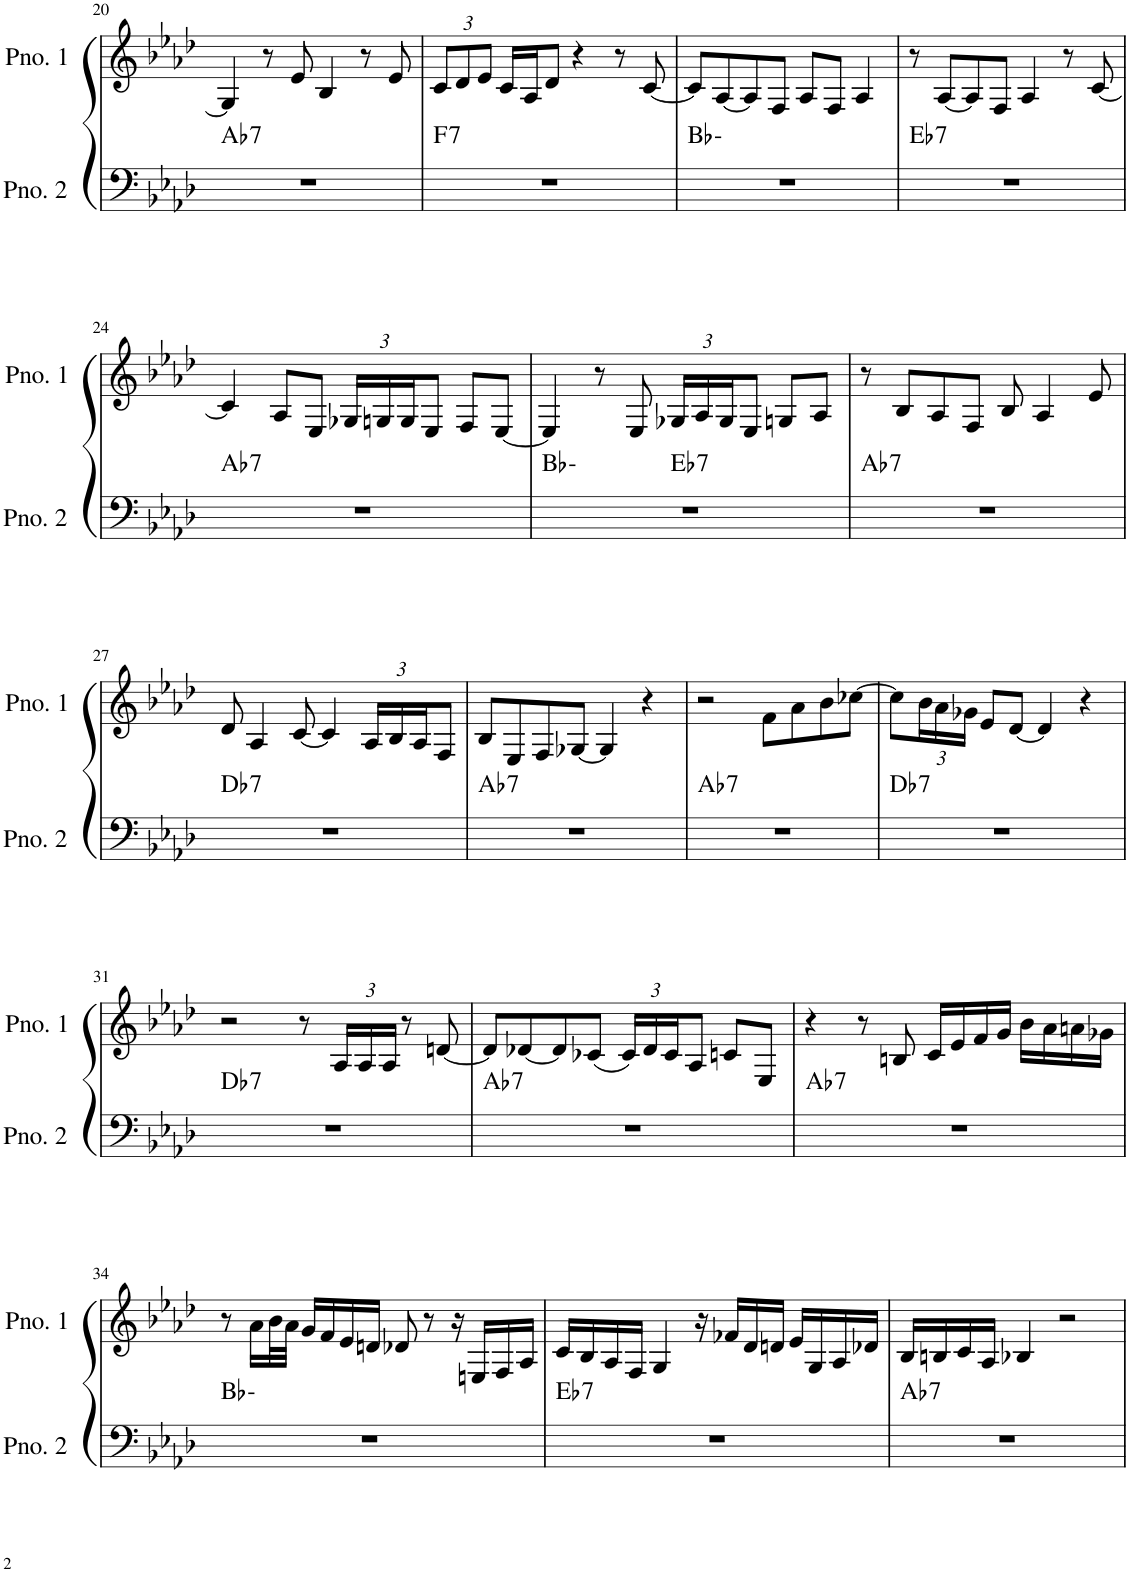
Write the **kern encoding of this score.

**kern	**harte	**kern
*part2	*part2	*part1
*staff2	*	*staff1
*I"ピアノ 2	*	*I"ピアノ 1
!!LO:PB:g=z
*clefF4	*	*clefG2
*k[b-e-a-d-]	*	*k[b-e-a-d-]
*M4/4	*	*M4/4
=20	=20	=20
!	!LO:H:kt=7	!
1r	Ab:7	4G/]
.	.	8r
.	.	8e-/
.	.	4B-/
.	.	8r
.	.	8e-/
=21	=21	=21
*	*	*Xbrackettup
!	!LO:H:kt=7	!
1r	F:7	12c/L
.	.	12d-/
.	.	12e-/J
.	.	16c/LL
.	.	16A-/J
.	.	8d-/J
.	.	4r
.	.	8r
.	.	[8c/
=22	=22	=22
1r	Bb:min	8c/L]
.	.	[8A-/
.	.	8A-/]
.	.	8F/J
.	.	8A-/L
.	.	8F/J
.	.	4A-/
=23	=23	=23
!	!LO:H:kt=7	!
1r	Eb:7	8r
.	.	[8A-/L
.	.	8A-/]
.	.	8F/J
.	.	4A-/
.	.	8r
.	.	[8c/
!!LO:LB:g=z
=24	=24	=24
!	!LO:H:kt=7	!
1r	Ab:7	4c/]
.	.	8A-/L
.	.	8E-/J
.	.	24G-X/LL
.	.	24Gn/
.	.	24G/J
.	.	8E-/J
.	.	8F/L
.	.	[8E-/J
=25	=25	=25
*^	*	*
1r	2ryy	Bb:min	4E-/]
.	.	.	8r
.	.	.	8E-/
!	!	!LO:H:kt=7	!
.	2ryy	Eb:7	24G-X/LL
.	.	.	24A-/
.	.	.	24G-/J
.	.	.	8E-/J
.	.	.	8Gn/L
.	.	.	8A-/J
=26	=26	=26	=26
!	!	!LO:H:kt=7	!
*v	*v	*	*
1r	Ab:7	8r
.	.	8B-/L
.	.	8A-/
.	.	8F/J
.	.	8B-/
.	.	4A-/
.	.	8e-/
!!LO:LB:g=z
=27	=27	=27
!	!LO:H:kt=7	!
1r	Db:7	8d-/
.	.	4A-/
.	.	[8c/
.	.	4c/]
.	.	24A-/LL
.	.	24B-/
.	.	24A-/J
.	.	8F/J
=28	=28	=28
!	!LO:H:kt=7	!
1r	Ab:7	8B-/L
.	.	8E-/
.	.	8F/
.	.	[8G-X/J
.	.	4G-/]
.	.	4r
=29	=29	=29
!	!LO:H:kt=7	!
1r	Ab:7	2r
.	.	8f\L
.	.	8a-\
.	.	8b-\
.	.	[8cc-X\J
=30	=30	=30
!	!LO:H:kt=7	!
1r	Db:7	8cc-\L]
.	.	24b-\L
.	.	24a-\
.	.	24g-X\JJ
.	.	8e-/L
.	.	[8d-/J
.	.	4d-/]
.	.	4r
!!LO:LB:g=z
=31	=31	=31
!	!LO:H:kt=7	!
1r	Db:7	2r
.	.	8r
.	.	24A-/LL
.	.	24A-/
.	.	24A-/JJ
.	.	8r
.	.	[8dn/
=32	=32	=32
!	!LO:H:kt=7	!
1r	Ab:7	8d/L]
.	.	[8d-X/
.	.	8d-/]
.	.	(8c-X/J
.	.	24c-/LL)
.	.	24d-/
.	.	24c-/J
.	.	8A-/J
.	.	8cn/L
.	.	8E-/J
=33	=33	=33
!	!LO:H:kt=7	!
1r	Ab:7	4r
.	.	8r
.	.	8Bn/
.	.	16c/LL
.	.	16e-/
.	.	16f/
.	.	16g/JJ
.	.	16b-\LL
.	.	16a-\
.	.	16an\
.	.	16g-X\JJ
!!LO:LB:g=z
=34	=34	=34
1r	Bb:min	8r
.	.	16a-\LL
.	.	32b-\L
.	.	32a-\JJJ
.	.	16g/LL
.	.	16f/
.	.	16e-/
.	.	16dn/JJ
.	.	8d-X/
.	.	8r
.	.	16r
.	.	16En/LL
.	.	16F/
.	.	16A-/JJ
=35	=35	=35
!	!LO:H:kt=7	!
1r	Eb:7	16c/LL
.	.	16B-/
.	.	16A-/
.	.	16F/JJ
.	.	4G/
.	.	16r
.	.	16f-X/LL
.	.	16d-/
.	.	16dn/JJ
.	.	16e-/LL
.	.	16G/
.	.	16A-/
.	.	16d-X/JJ
=36	=36	=36
!	!LO:H:kt=7	!
1r	Ab:7	16B-/LL
.	.	16Bn/
.	.	16c/
.	.	16A-/JJ
.	.	4B-X/
.	.	2r
=	=	=
*-	*-	*-
